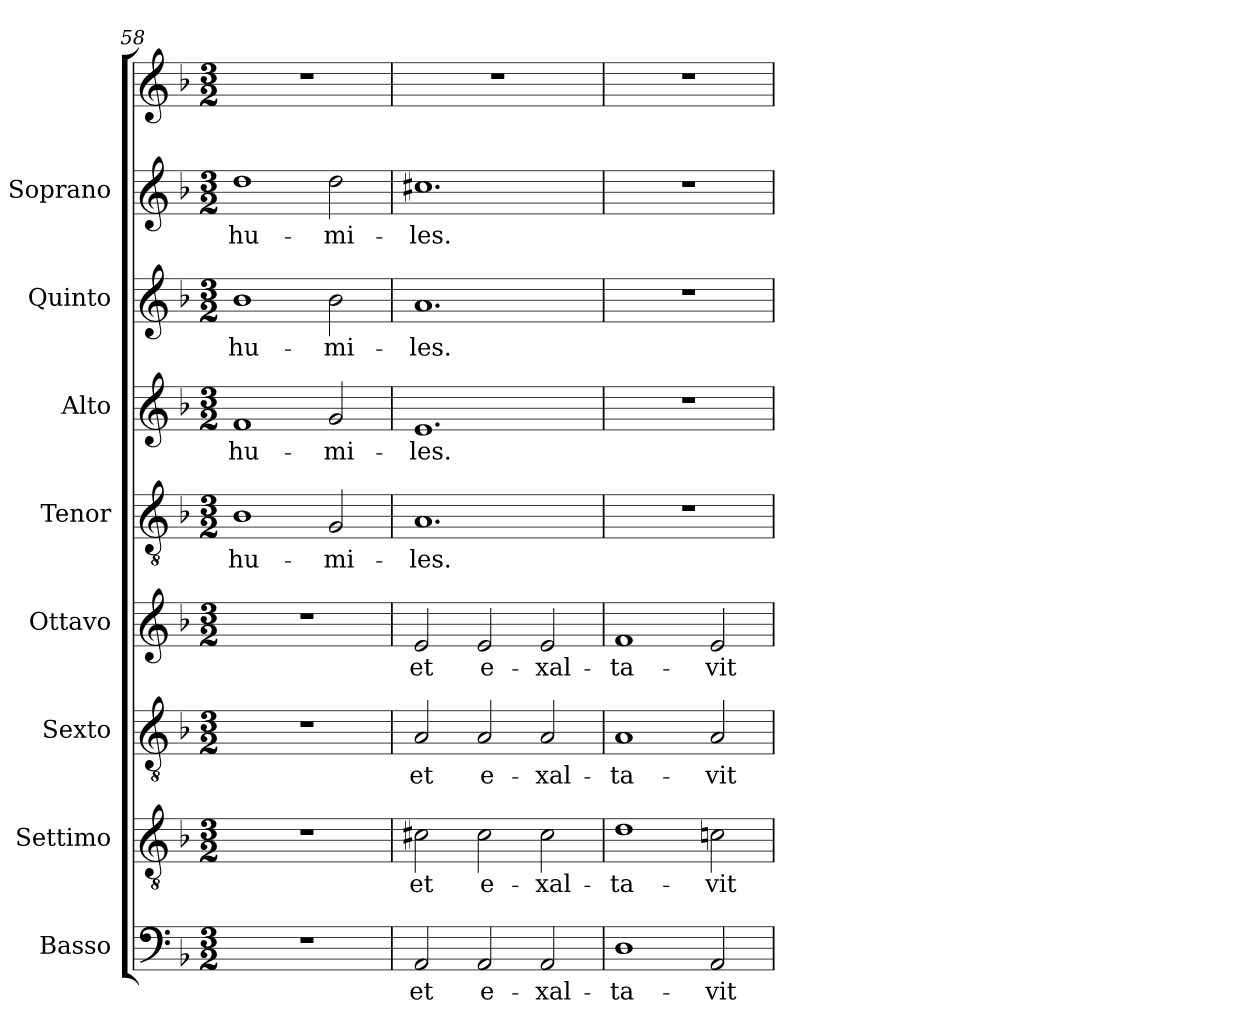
**kern	**text	**kern	**text	**kern	**text	**kern	**text	**kern	**text	**kern	**text	**kern	**text	**kern	**text	**kern
*part9	*part9	*part8	*part8	*part7	*part7	*part6	*part6	*part5	*part5	*part4	*part4	*part3	*part3	*part2	*part2	*part1
*staff9	*staff9	*staff8	*staff8	*staff7	*staff7	*staff6	*staff6	*staff5	*staff5	*staff4	*staff4	*staff3	*staff3	*staff2	*staff2	*staff1
*I"Basso	*	*I"Settimo	*	*I"Sexto	*	*I"Ottavo	*	*I"Tenor	*	*I"Alto	*	*I"Quinto	*	*I"Soprano	*	*
*I'B.	*	*I'St.	*	*	*	*I'Ot.	*	*I'T.	*	*I'A.	*	*I'Q.	*	*I'S.	*	*
*clefF4	*	*clefGv2	*	*clefGv2	*	*clefG2	*	*clefGv2	*	*clefG2	*	*clefG2	*	*clefG2	*	*clefG2
*	*	*ITrd7c12	*	*ITrd7c12	*	*	*	*ITrd7c12	*	*	*	*	*	*	*	*
*k[b-]	*	*k[b-]	*	*k[b-]	*	*k[b-]	*	*k[b-]	*	*k[b-]	*	*k[b-]	*	*k[b-]	*	*k[b-]
*F:	*	*F:	*	*F:	*	*F:	*	*F:	*	*F:	*	*F:	*	*F:	*	*F:
*M3/2	*	*M3/2	*	*M3/2	*	*M3/2	*	*M3/2	*	*M3/2	*	*M3/2	*	*M3/2	*	*M3/2
=58	=58	=58	=58	=58	=58	=58	=58	=58	=58	=58	=58	=58	=58	=58	=58	=58
!LO:N:vis=1	!	!LO:N:vis=1	!	!LO:N:vis=1	!	!LO:N:vis=1	!	!	!	!	!	!	!	!	!	!
!	!	!	!	!	!	!	!	!	!LO:LY:b:color=#000000	!	!	!	!	!	!	!
!	!	!	!	!	!	!	!	!	!	!	!LO:LY:b:color=#000000	!	!	!	!	!
!	!	!	!	!	!	!	!	!	!	!	!	!	!LO:LY:b:color=#000000	!	!	!
!	!	!	!	!	!	!	!	!	!	!	!	!	!	!	!LO:LY:b:color=#000000	!LO:N:vis=1
1.r	.	1.r	.	1.r	.	1.r	.	1BB-i	hu-	1fi	hu-	1b-i	hu-	1ddi	hu-	1.r
!	!	!	!	!	!	!	!	!	!LO:LY:b:color=#000000	!	!	!	!	!	!	!
!	!	!	!	!	!	!	!	!	!	!	!LO:LY:b:color=#000000	!	!	!	!	!
!	!	!	!	!	!	!	!	!	!	!	!	!	!LO:LY:b:color=#000000	!	!	!
!	!	!	!	!	!	!	!	!	!	!	!	!	!	!	!LO:LY:b:color=#000000	!
.	.	.	.	.	.	.	.	2GGi/	-mi-	2gi/	-mi-	2b-i\	-mi-	2ddi\	-mi-	.
=59	=59	=59	=59	=59	=59	=59	=59	=59	=59	=59	=59	=59	=59	=59	=59	=59
!	!LO:LY:b:color=#000000	!	!	!	!	!	!	!	!	!	!	!	!	!	!	!
!	!	!	!LO:LY:b:color=#000000	!	!	!	!	!	!	!	!	!	!	!	!	!
!	!	!	!	!	!LO:LY:b:color=#000000	!	!	!	!	!	!	!	!	!	!	!
!	!	!	!	!	!	!	!LO:LY:b:color=#000000	!	!	!	!	!	!	!	!	!
!	!	!	!	!	!	!	!	!	!LO:LY:b:color=#000000	!	!	!	!	!	!	!
!	!	!	!	!	!	!	!	!	!	!	!LO:LY:b:color=#000000	!	!	!	!	!
!	!	!	!	!	!	!	!	!	!	!	!	!	!LO:LY:b:color=#000000	!	!	!
!	!	!	!	!	!	!	!	!	!	!	!	!	!	!	!LO:LY:b:color=#000000	!LO:N:vis=1
2AAi/	et	2C#Xi\	et	2AAi/	et	2ei/	et	1.AAi	-les.	1.ei	-les.	1.ai	-les.	1.cc#Xi	-les.	1.r
!	!LO:LY:b:color=#000000	!	!	!	!	!	!	!	!	!	!	!	!	!	!	!
!	!	!	!LO:LY:b:color=#000000	!	!	!	!	!	!	!	!	!	!	!	!	!
!	!	!	!	!	!LO:LY:b:color=#000000	!	!	!	!	!	!	!	!	!	!	!
!	!	!	!	!	!	!	!LO:LY:b:color=#000000	!	!	!	!	!	!	!	!	!
2AAi/	e-	2C#i\	e-	2AAi/	e-	2ei/	e-	.	.	.	.	.	.	.	.	.
!	!LO:LY:b:color=#000000	!	!	!	!	!	!	!	!	!	!	!	!	!	!	!
!	!	!	!LO:LY:b:color=#000000	!	!	!	!	!	!	!	!	!	!	!	!	!
!	!	!	!	!	!LO:LY:b:color=#000000	!	!	!	!	!	!	!	!	!	!	!
!	!	!	!	!	!	!	!LO:LY:b:color=#000000	!	!	!	!	!	!	!	!	!
2AAi/	-xal-	2C#i\	-xal-	2AAi/	-xal-	2ei/	-xal-	.	.	.	.	.	.	.	.	.
=60	=60	=60	=60	=60	=60	=60	=60	=60	=60	=60	=60	=60	=60	=60	=60	=60
!	!LO:LY:b:color=#000000	!	!	!	!	!	!	!	!	!	!	!	!	!	!	!
!	!	!	!LO:LY:b:color=#000000	!	!	!	!	!	!	!	!	!	!	!	!	!
!	!	!	!	!	!LO:LY:b:color=#000000	!	!	!	!	!	!	!	!	!	!	!
!	!	!	!	!	!	!	!LO:LY:b:color=#000000	!LO:N:vis=1	!	!LO:N:vis=1	!	!LO:N:vis=1	!	!LO:N:vis=1	!	!LO:N:vis=1
1Di	-ta-	1Di	-ta-	1AAi	-ta-	1fi	-ta-	1.r	.	1.r	.	1.r	.	1.r	.	1.r
!	!LO:LY:b:color=#000000	!	!	!	!	!	!	!	!	!	!	!	!	!	!	!
!	!	!	!LO:LY:b:color=#000000	!	!	!	!	!	!	!	!	!	!	!	!	!
!	!	!	!	!	!LO:LY:b:color=#000000	!	!	!	!	!	!	!	!	!	!	!
!	!	!	!	!	!	!	!LO:LY:b:color=#000000	!	!	!	!	!	!	!	!	!
2AAi/	-vit	2Cni\	-vit	2AAi/	-vit	2ei/	-vit	.	.	.	.	.	.	.	.	.
=	=	=	=	=	=	=	=	=	=	=	=	=	=	=	=	=
*-	*-	*-	*-	*-	*-	*-	*-	*-	*-	*-	*-	*-	*-	*-	*-	*-
